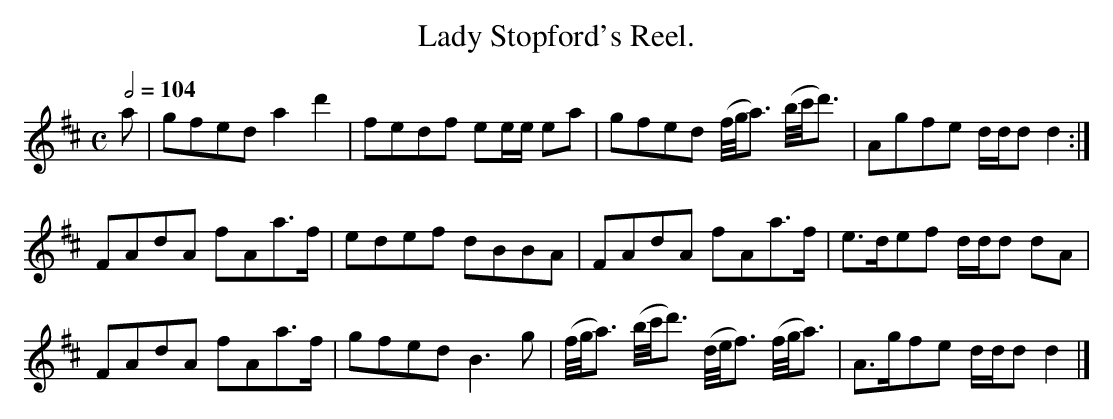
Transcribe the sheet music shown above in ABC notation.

X:1
T:Lady Stopford's Reel.
M:C
L:1/8
Q:1/2=104
K:D
a|gfed a2d'2|fedf ee/e/ ea| gfed                     (f//g//a3/) (b//c'//d'3/)|Agfe  d/d/d d2:|
  FAdA fAa>f|edef dBBA| FAdA                      fAa>f                   |e>def d/d/d dA |
  FAdA fAa>f|gfed B3     g|(f//g//a3/) (b//c'//d'3/) (d//e//f3/) (f//g//a3/)  |A>gfe d/d/d d2|]
